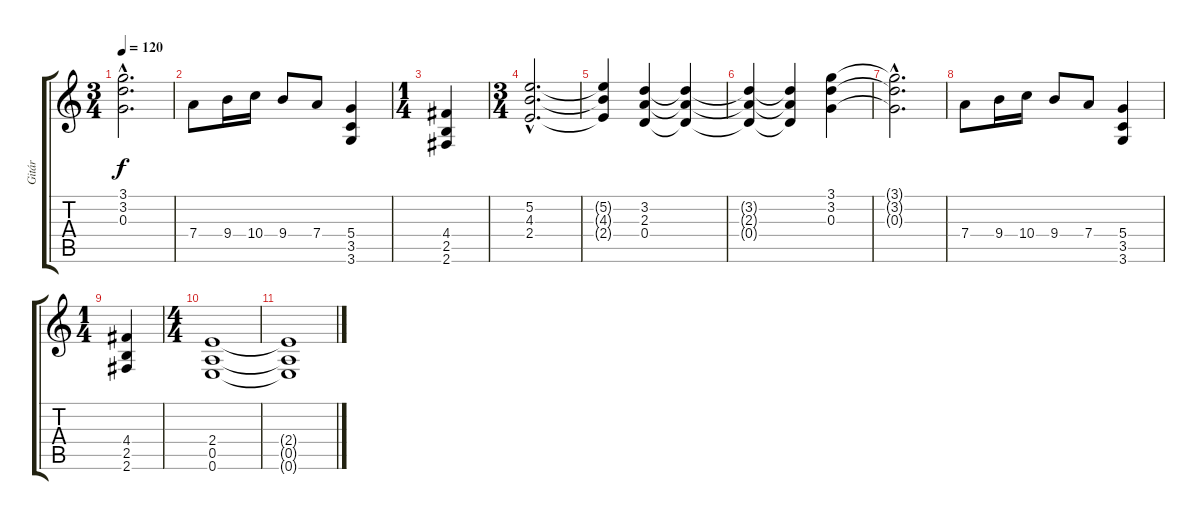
\track ("Gitár" "Gitár") {instrument distortionguitar}
\staff {score tabs}
\tuning (E4 B3 G3 D3 A2 E2) {hide}
\ts (3 4)
\tempo 120
\clef g2
\ks c
(3.1{hac t} 3.2{hac t} 0.3{hac t}).2{d dy f} |
7.4.8 9.4.16 10.4.16 9.4.8 7.4.8 (5.4 3.5 3.6).4 |
\ts (1 4)
(4.4 2.5 2.6).4 |
\ts (3 4)
(5.2{hac} 4.3{hac} 2.4{hac}).2{d} |
(5.2{t} 4.3{t} 2.4{t}).4 (3.2 2.3 0.4).4 (3.2{t} 2.3{t} 0.4{t}).4 |
(3.2{t} 2.3{t} 0.4{t}).4 (3.2{t} 2.3{t} 0.4{t}).4 (3.1 3.2 0.3).4 |
(3.1{hac t} 3.2{hac t} 0.3{hac t}).2{d} |
7.4.8 9.4.16 10.4.16 9.4.8 7.4.8 (5.4 3.5 3.6).4 |
\ts (1 4)
(4.4 2.5 2.6).4 |
\ts (4 4)
(2.4 0.5 0.6).1 |
(2.4{t} 0.5{t} 0.6{t}).1
